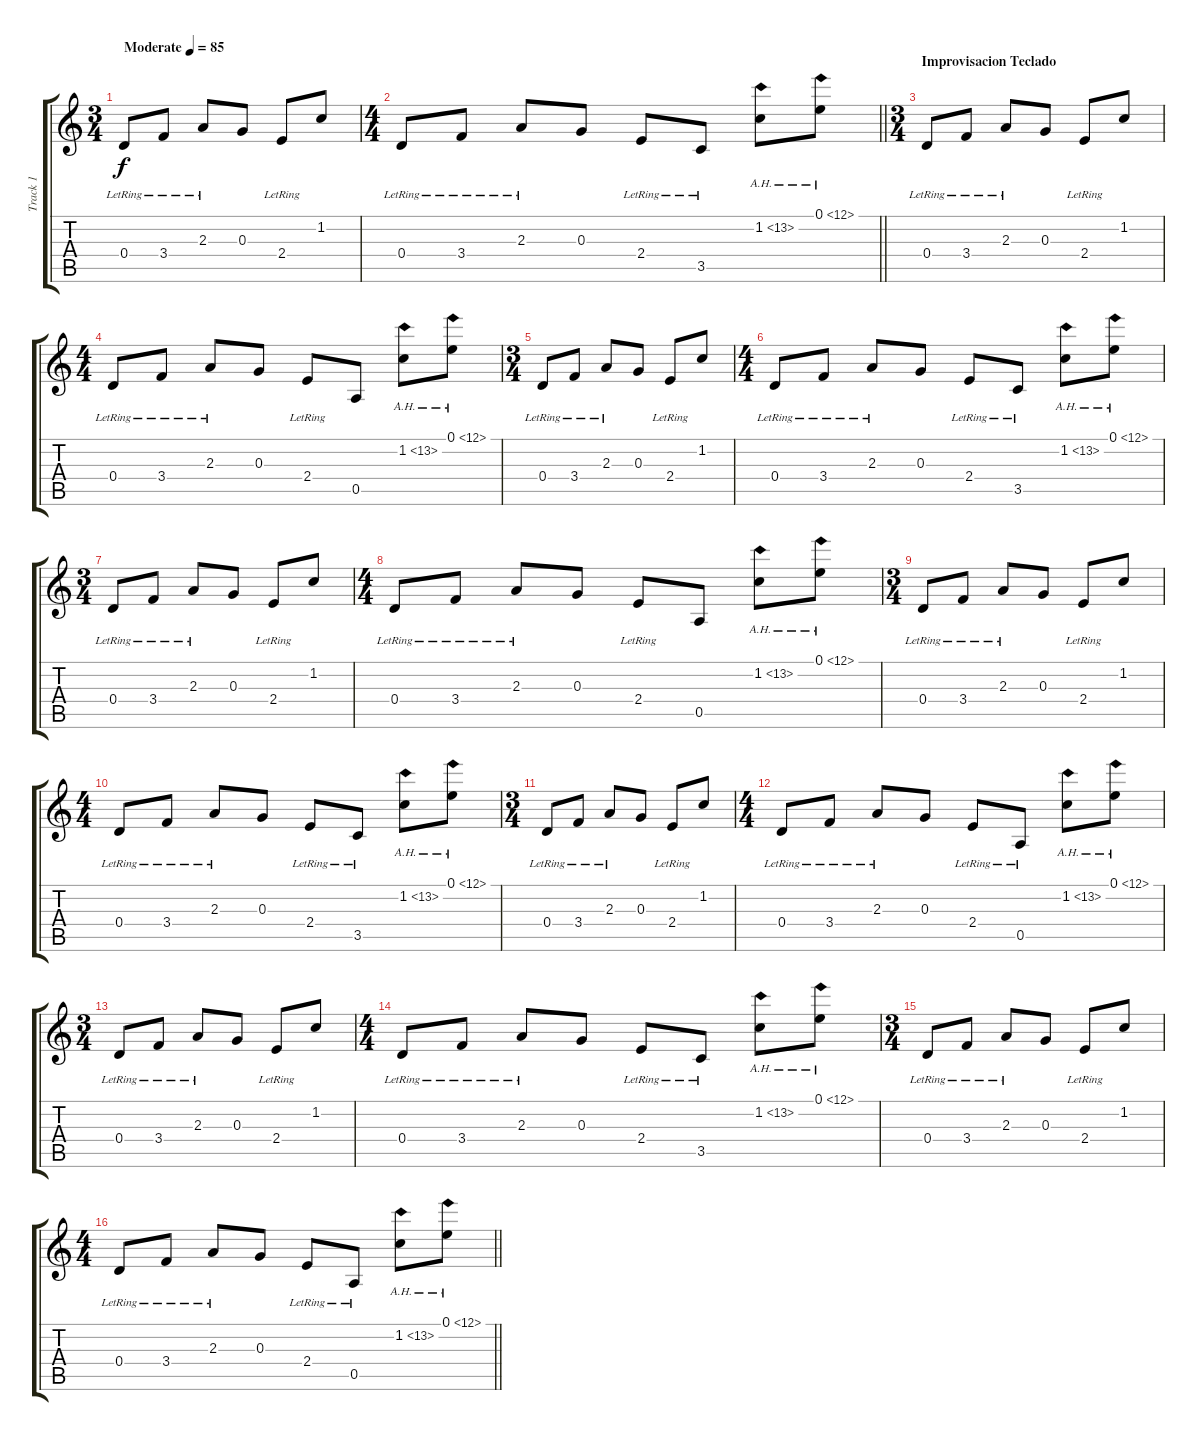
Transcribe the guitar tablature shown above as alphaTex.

\track ("Track 1" "Track 1") {instrument acousticguitarnylon}
\staff {score tabs}
\tuning (E4 B3 G3 D3 A2 E2) {hide}
\ts (3 4)
\tempo (85 "Moderate")
\clef g2
\ks c
0.4{lr}.8{dy f instrument acousticguitarnylon} 3.4{lr}.8 2.3{lr}.8 0.3.8 2.4{lr}.8 1.2.8 |
\ts (4 4)
\barLineRight lightlight
0.4{lr}.8 3.4{lr}.8 2.3{lr}.8 0.3.8 2.4{lr}.8 3.5{lr}.8 1.2{ah 12}.8 0.1{ah 12}.8 |
\ts (3 4)
\section ("" "Improvisacion Teclado")
0.4{lr}.8 3.4{lr}.8 2.3{lr}.8 0.3.8 2.4{lr}.8 1.2.8 |
\ts (4 4)
0.4{lr}.8 3.4{lr}.8 2.3{lr}.8 0.3.8 2.4{lr}.8 0.5.8 1.2{ah 12}.8 0.1{ah 12}.8 |
\ts (3 4)
0.4{lr}.8 3.4{lr}.8 2.3{lr}.8 0.3.8 2.4{lr}.8 1.2.8 |
\ts (4 4)
0.4{lr}.8 3.4{lr}.8 2.3{lr}.8 0.3.8 2.4{lr}.8 3.5{lr}.8 1.2{ah 12}.8 0.1{ah 12}.8 |
\ts (3 4)
0.4{lr}.8 3.4{lr}.8 2.3{lr}.8 0.3.8 2.4{lr}.8 1.2.8 |
\ts (4 4)
0.4{lr}.8 3.4{lr}.8 2.3{lr}.8 0.3.8 2.4{lr}.8 0.5.8 1.2{ah 12}.8 0.1{ah 12}.8 |
\ts (3 4)
0.4{lr}.8 3.4{lr}.8 2.3{lr}.8 0.3.8 2.4{lr}.8 1.2.8 |
\ts (4 4)
0.4{lr}.8 3.4{lr}.8 2.3{lr}.8 0.3.8 2.4{lr}.8 3.5{lr}.8 1.2{ah 12}.8 0.1{ah 12}.8 |
\ts (3 4)
0.4{lr}.8 3.4{lr}.8 2.3{lr}.8 0.3.8 2.4{lr}.8 1.2.8 |
\ts (4 4)
0.4{lr}.8 3.4{lr}.8 2.3{lr}.8 0.3.8 2.4{lr}.8 0.5{lr}.8 1.2{ah 12}.8 0.1{ah 12}.8 |
\ts (3 4)
0.4{lr}.8 3.4{lr}.8 2.3{lr}.8 0.3.8 2.4{lr}.8 1.2.8 |
\ts (4 4)
0.4{lr}.8 3.4{lr}.8 2.3{lr}.8 0.3.8 2.4{lr}.8 3.5{lr}.8 1.2{ah 12}.8 0.1{ah 12}.8 |
\ts (3 4)
0.4{lr}.8 3.4{lr}.8 2.3{lr}.8 0.3.8 2.4{lr}.8 1.2.8 |
\ts (4 4)
\barLineRight lightlight
0.4{lr}.8 3.4{lr}.8 2.3{lr}.8 0.3.8 2.4{lr}.8 0.5{lr}.8 1.2{ah 12}.8 0.1{ah 12}.8
